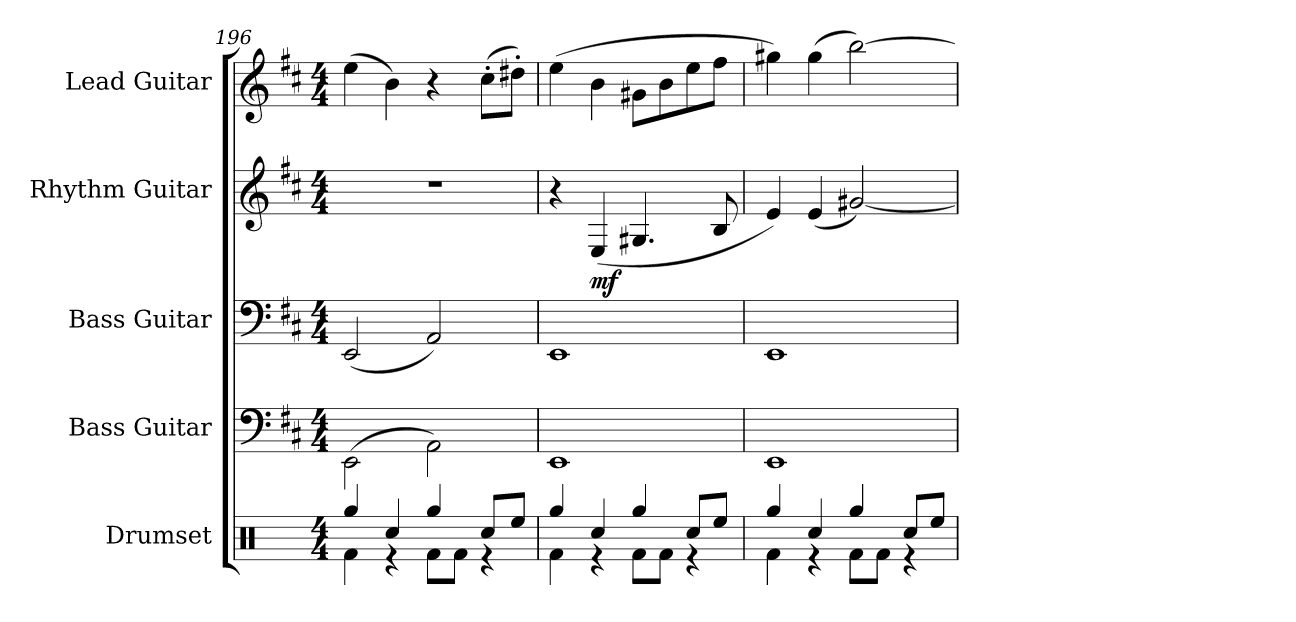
**kern	**kern	**kern	**kern	**dynam	**kern
*part5	*part4	*part3	*part2	*part2	*part1
*staff5	*staff4	*staff3	*staff2	*staff2	*staff1
*I"Drumset	*I"Bass Guitar	*I"Bass Guitar	*I"Rhythm Guitar	*	*I"Lead Guitar
*I'Drs.	*I'Bass	*I'Bass	*I'Rt.	*	*I'Ld.
!!LO:PB:g=z
*clefX	*	*clefF4	*clefG2	*	*clefG2
*k[]	*k[f#c#]	*k[f#c#]	*k[f#c#]	*	*k[f#c#]
*M4/4	*M4/4	*M4/4	*M4/4	*	*M4/4
=196	=196	=196	=196	=196	=196
*^	*	*	*	*	*
4Rgg/	4Rf\	(2EE\	(2EE/	1r	.	(4ee\
4Rcc/	4r	.	.	.	.	4b\)
4Rgg/	8Rf\L	2AA\)	2AA/)	.	.	4r
.	8Rf\J	.	.	.	.	.
8Rcc/L	4r	.	.	.	.	(8cc#'\L
8Ree/J	.	.	.	.	.	8dd#X'\J)
=197	=197	=197	=197	=197	=197	=197
4Rgg/	4Rf\	1EE	1EE	4r	.	(4ee\
!	!	!	!	!	!LO:DY:b	!
4Rcc/	4r	.	.	(4E/	mf	4b\
4Rgg/	8Rf\L	.	.	4.G#X/	.	8g#X\L
.	8Rf\J	.	.	.	.	8b\
8Rcc/L	4r	.	.	.	.	8ee\
8Ree/J	.	.	.	8B/	.	8ff#\J
=198	=198	=198	=198	=198	=198	=198
4Rgg/	4Rf\	1EE	1EE	4e/)	.	4gg#X\)
4Rcc/	4r	.	.	(4e/	.	(4gg#\
4Rgg/	8Rf\L	.	.	[2g#X/)	.	[2bb\)
.	8Rf\J	.	.	.	.	.
8Rcc/L	4r	.	.	.	.	.
8Ree/J	.	.	.	.	.	.
*v	*v	*	*	*	*	*
=	=	=	=	=	=
*-	*-	*-	*-	*-	*-
